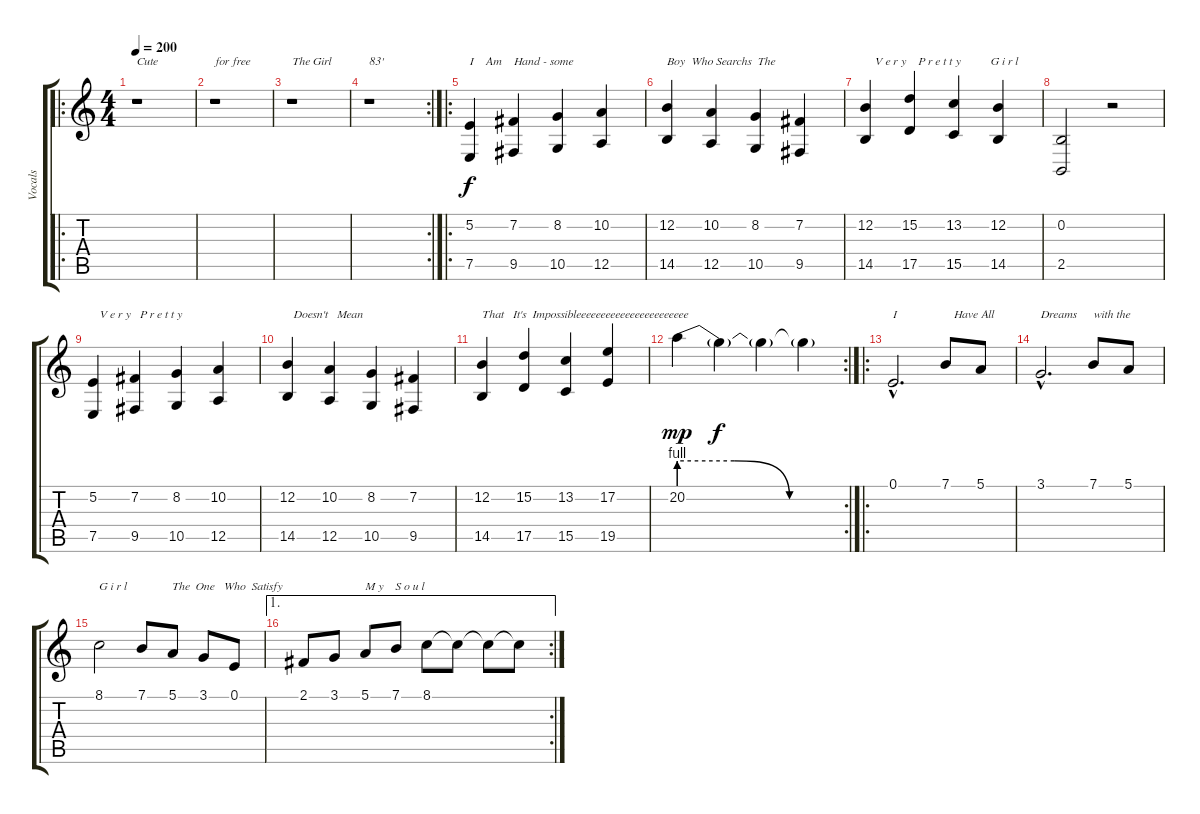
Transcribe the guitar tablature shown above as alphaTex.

\track ("Vocals" "Vocals") {instrument lead2sawtooth}
\staff {score tabs}
\tuning (E4 B3 G3 D3 A2 E2) {hide}
\ro
\ts (4 4)
\tempo 200
\clef g2
\ks c
r.1{txt "Cute" dy f} |
r.1{txt "for free"} |
r.1{txt "The Girl"} |
\rc 2
r.1{txt "83'"} |
\ro
(5.2 7.5).4{txt "I    Am    Hand - some"} (7.2 9.5).4 (8.2 10.5).4 (10.2 12.5).4 |
(12.2 14.5).4{txt "Boy  Who Searchs  The"} (10.2 12.5).4 (8.2 10.5).4 (7.2 9.5).4 |
(12.2 14.5).4{txt "   V e r y    P r e t t y          G i r l"} (15.2 17.5).4 (13.2 15.5).4 (12.2 14.5).4 |
(0.2 2.5).2 r.2 |
(5.2 7.5).4{txt "  V e r y   P r e t t y  "} (7.2 9.5).4 (8.2 10.5).4 (10.2 12.5).4 |
(12.2 14.5).4{txt "  Doesn't   Mean"} (10.2 12.5).4 (8.2 10.5).4 (7.2 9.5).4 |
(12.2 14.5).4{txt "That   It's  Impossibleeeeeeeeeeeeeeeeeeeeeee"} (15.2 17.5).4 (13.2 15.5).4 (17.2 19.5).4 |
\rc 2
20.2{be (custom 0 4 20 4 40 0 60 0)}.4{dy mp} 20.2{t}.4{dy f} 20.2{t}.4 20.2{t}.4 |
\ro
0.1{hac}.2{d txt "I                   Have All"} 7.1.8 5.1.8 |
3.1{hac}.2{d txt "Dreams"} 7.1.8{txt "with the"} 5.1.8 |
8.1.2{txt "G i r l"} 7.1.8{txt "          The  One   Who  Satisfy"} 5.1.8 3.1.8 0.1.8 |
\ae 1
\rc 2
2.1.8 3.1.8 5.1.8{txt "M y    S o u l"} 7.1.8 8.1.8 8.1{t}.8 8.1{t}.8 8.1{t}.8
